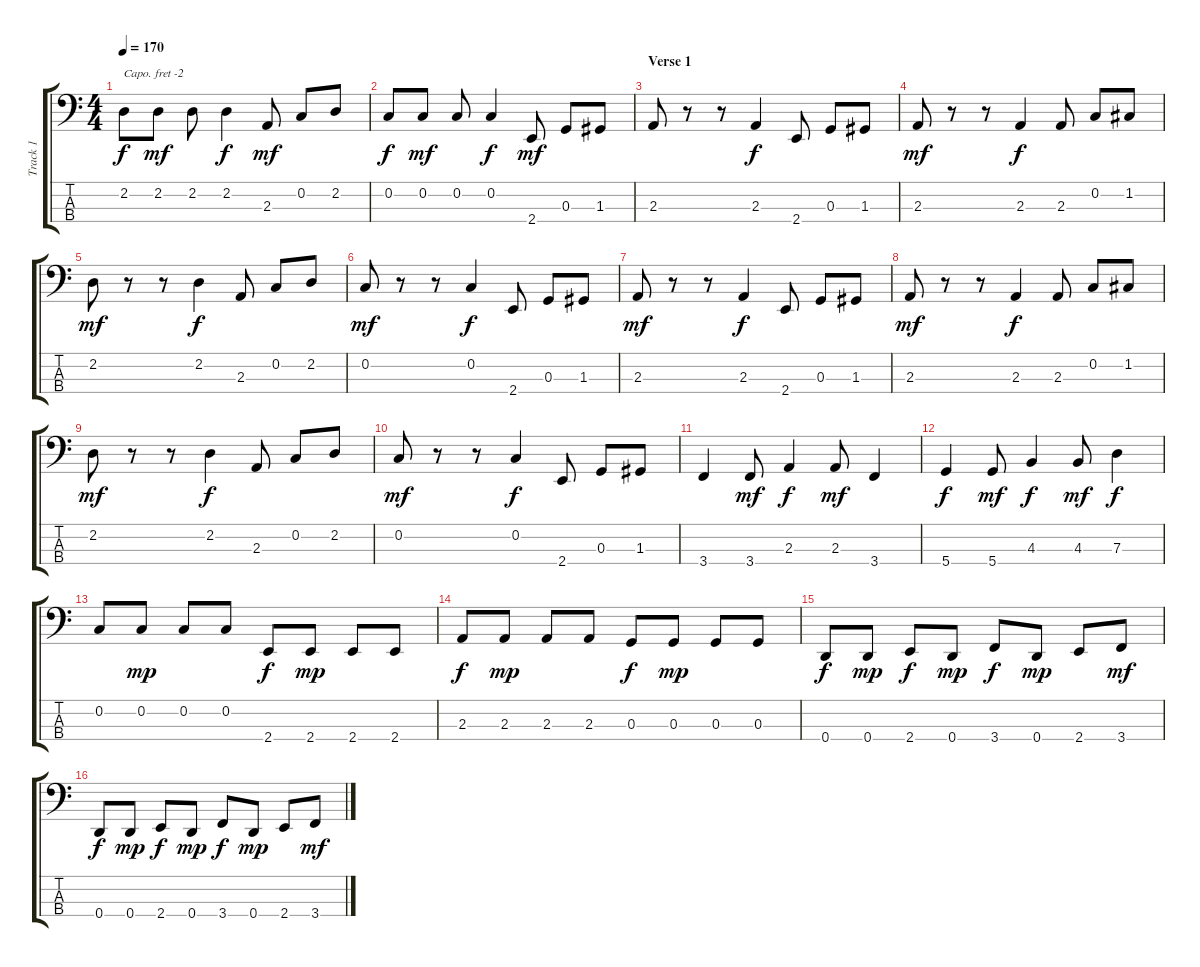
\track ("Track 1" "Track 1") {instrument electricbasspick}
\staff {score tabs}
\capo -2
\tuning (G2 D2 A1 E1) {hide}
\ts (4 4)
\tempo 170
\clef f4
\ks c
2.2.8{dy f} 2.2.8{dy mf} 2.2.8 2.2.4{dy f} 2.3.8{dy mf} 0.2.8 2.2.8 |
0.2.8{dy f} 0.2.8{dy mf} 0.2.8 0.2.4{dy f} 2.4.8{dy mf} 0.3.8 1.3.8 |
\section ("" "Verse 1")
2.3.8 r.8 r.8 2.3.4{dy f} 2.4.8 0.3.8 1.3.8 |
2.3.8{dy mf} r.8 r.8 2.3.4{dy f} 2.3.8 0.2.8 1.2.8 |
2.2.8{dy mf} r.8 r.8 2.2.4{dy f} 2.3.8 0.2.8 2.2.8 |
0.2.8{dy mf} r.8 r.8 0.2.4{dy f} 2.4.8 0.3.8 1.3.8 |
2.3.8{dy mf} r.8 r.8 2.3.4{dy f} 2.4.8 0.3.8 1.3.8 |
2.3.8{dy mf} r.8 r.8 2.3.4{dy f} 2.3.8 0.2.8 1.2.8 |
2.2.8{dy mf} r.8 r.8 2.2.4{dy f} 2.3.8 0.2.8 2.2.8 |
0.2.8{dy mf} r.8 r.8 0.2.4{dy f} 2.4.8 0.3.8 1.3.8 |
3.4.4 3.4.8{dy mf} 2.3.4{dy f} 2.3.8{dy mf} 3.4.4 |
5.4.4{dy f} 5.4.8{dy mf} 4.3.4{dy f} 4.3.8{dy mf} 7.3.4{dy f} |
0.2.8 0.2.8{dy mp} 0.2.8 0.2.8 2.4.8{dy f} 2.4.8{dy mp} 2.4.8 2.4.8 |
2.3.8{dy f} 2.3.8{dy mp} 2.3.8 2.3.8 0.3.8{dy f} 0.3.8{dy mp} 0.3.8 0.3.8 |
0.4.8{dy f} 0.4.8{dy mp} 2.4.8{dy f} 0.4.8{dy mp} 3.4.8{dy f} 0.4.8{dy mp} 2.4.8 3.4.8{dy mf} |
0.4.8{dy f} 0.4.8{dy mp} 2.4.8{dy f} 0.4.8{dy mp} 3.4.8{dy f} 0.4.8{dy mp} 2.4.8 3.4.8{dy mf}
